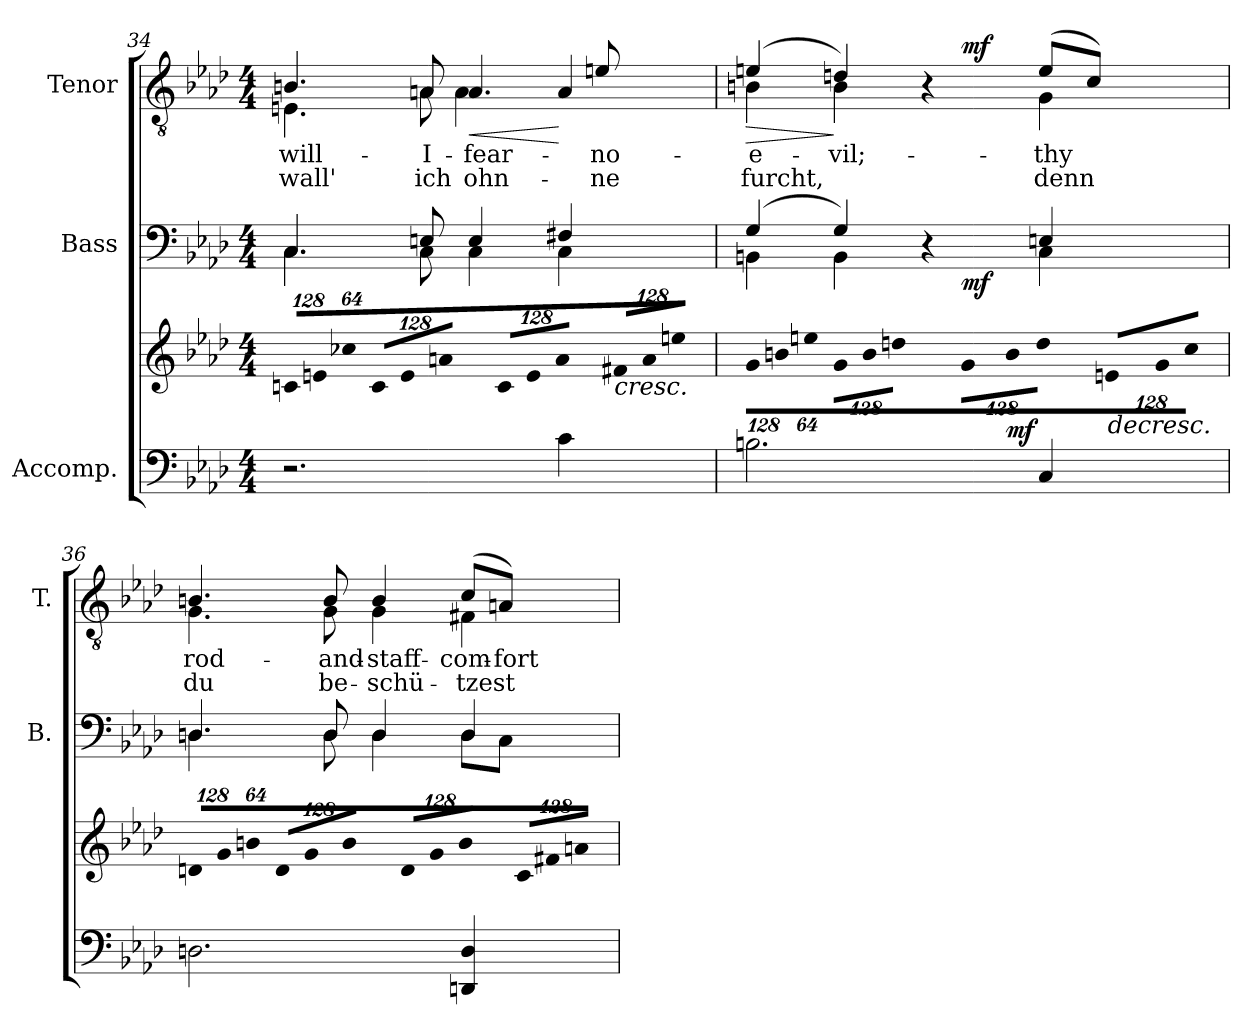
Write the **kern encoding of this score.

**kern	**kern	**dynam	**kern	**dynam	**kern	**text	**text	**dynam
*part3	*part3	*part3	*part2	*part2	*part1	*part1	*part1	*part1
*staff4	*staff3	*staff3/4	*staff2	*staff2	*staff1	*staff1	*staff1	*staff1
*I"Accomp.	*	*	*I"Bass	*	*I"Tenor	*	*	*
*	*	*	*I'B.	*	*I'T.	*	*	*
*clefF4	*clefG2	*	*clefF4	*	*clefGv2	*	*	*
*	*	*	*	*	*ITrd7c12	*	*	*
*k[b-e-a-d-]	*k[b-e-a-d-]	*	*k[b-e-a-d-]	*	*k[b-e-a-d-]	*	*	*
*A-:	*A-:	*	*A-:	*	*A-:	*	*	*
*M4/4	*M4/4	*	*M4/4	*	*M4/4	*	*	*
*	*Xbrackettup	*	*	*	*	*	*	*
=34	=34	=34	=34	=34	=34	=34	=34	=34
!	!LO:N:vis=8	!	!	!	!	!	!	!
*	*	*	*^	*	*	*	*	*
!	!	!	!	!	!	!	!LO:LY:b:color=#000000	!LO:LY:b:color=#000000	!
*	*	*	*	*	*	*^	*	*	*
2.r	1024%85cni/L	.	4.Ci/	4.Ci\	.	4.BBni/	4.EEni\	-will-	wall'	.
!	!LO:N:vis=8	!	!	!	!	!	!	!	!	!
.	1024%85eni/	.	.	.	.	.	.	.	.	.
!	!LO:N:vis=8	!	!	!	!	!	!	!	!	!
.	512%43cc-Xi/J	.	.	.	.	.	.	.	.	.
!	!LO:N:vis=8	!	!	!	!	!	!	!	!	!
.	1024%85ci/L	.	.	.	.	.	.	.	.	.
!	!LO:N:vis=8	!	!	!	!	!	!	!	!	!
.	1024%85ei/	.	.	.	.	.	.	.	.	.
!	!	!	!	!	!	!	!	!LO:LY:b:color=#000000	!LO:LY:b:color=#000000	!
.	.	.	8Eni/	8Ci\	.	8AAni/	8AAi\	-I-	ich	.
!	!LO:N:vis=8	!	!	!	!	!	!	!	!	!
.	512%43ani/J	.	.	.	.	.	.	.	.	.
!	!LO:N:vis=8	!	!	!	!	!	!	!	!	!
!	!	!	!	!	!	!	!	!LO:LY:b:color=#000000	!LO:LY:b:color=#000000	!LO:HP:b
.	1024%85ci/L	.	4Ei/	4Ci\	.	4.AAi/	4AAi\	-fear-	ohn-	<
!	!LO:N:vis=8	!	!	!	!	!	!	!	!	!
.	1024%85ei/	.	.	.	.	.	.	.	.	.
!	!LO:N:vis=8	!	!	!	!	!	!	!	!	!
.	512%43ai/J	.	.	.	.	.	.	.	.	.
!	!LO:N:vis=8	!	!	!	!	!	!	!	!	!
4ci\	1024%85f#Xi/L	[	4F#Xi/	4Ci\	.	.	4AAi/	.	.	[
!	!LO:N:vis=8	!	!	!	!	!	!	!	!	!
.	1024%85ai/	.	.	.	.	.	.	.	.	.
!	!	!	!	!	!	!	!	!LO:LY:b:color=#000000	!LO:LY:b:color=#000000	!
.	.	.	.	.	.	8Eni/	.	-no-	-ne	.
!	!LO:N:vis=8	!LO:HP:b	!	!	!	!	!	!	!	!
.	512%43eeni/J	<	.	.	.	.	.	.	.	.
*	*	*	*v	*v	*	*	*	*	*	*
*	*	*	*	*	*v	*v	*	*	*
!!LO:LB:g=z
=35	=35	=35	=35	=35	=35	=35	=35	=35
!	!LO:N:vis=8	!	!	!	!	!	!	!
*	*	*	*^	*	*	*	*	*
!	!	!	!	!	!	!	!LO:LY:b:color=#000000	!LO:LY:b:color=#000000	!LO:HP:b
*^	*	*	*	*^	*	*^	*	*	*
*	*	*	*	*	*	*	*	*	*^	*	*	*
2.Bni\	2ryy	1024%85gi\L	.	(4Gi/	4BBni\	2ryy	.	(4Eni/	4BBni\	2ryy	-e-	furcht,	>
!	!	!LO:N:vis=8	!	!	!	!	!	!	!	!	!	!	!
.	.	1024%85bni\	.	.	.	.	.	.	.	.	.	.	.
!	!	!LO:N:vis=8	!	!	!	!	!	!	!	!	!	!	!
.	.	512%43eeni\J	.	.	.	.	.	.	.	.	.	.	.
!	!	!LO:N:vis=8	!	!	!	!	!	!	!	!	!	!	!
!	!	!	!	!	!	!	!	!	!	!	!LO:LY:b:color=#000000	!	!
.	.	1024%85gi\L	.	4Gi/)	4BBi\	.	.	4Dni/)	4BBi\	.	-vil;-	.	]
!	!	!LO:N:vis=8	!	!	!	!	!	!	!	!	!	!	!
.	.	1024%85bi\	.	.	.	.	.	.	.	.	.	.	.
!	!	!LO:N:vis=8	!	!	!	!	!	!	!	!	!	!	!
.	.	512%43ddni\J	.	.	.	.	.	.	.	.	.	.	.
!	!	!LO:N:vis=8	!	!	!	!	!	!	!	!	!	!	!
.	8ryy	1024%85gi\L	.	4r	4ryy	16ryy	.	4r	4ryy	16ryy	.	.	.
.	.	.	.	.	.	64ryy	.	.	.	64ryy	.	.	.
.	.	.	.	.	.	256ryy	.	.	.	256ryy	.	.	.
.	.	.	.	.	.	1024ryy	.	.	.	1024ryy	.	.	.
!	!	!LO:N:vis=8	!	!	!	!	!	!	!	!	!	!	!
.	.	1024%85bi\	.	.	.	4ryy	mf	.	.	4ryy	.	.	mf
.	32ryy	.	.	.	.	.	.	.	.	.	.	.	.
.	128ryy	.	.	.	.	.	.	.	.	.	.	.	.
.	512ryy	.	.	.	.	.	.	.	.	.	.	.	.
!	!	!LO:N:vis=8	!	!	!	!	!	!	!	!	!	!	!
.	4ryy	512%43ddi\J	mf	.	.	.	.	.	.	.	.	.	.
!	!	!LO:N:vis=8	!	!	!	!	!	!	!	!	!	!	!
!	!	!	!	!	!	!	!	!	!	!	!LO:LY:b:color=#000000	!LO:LY:b:color=#000000	!
4Ci/	.	1024%85eni/L	]	4Eni/	4Ci\	.	.	(8Ei/L	4GGi\	.	-thy	denn	.
!	!	!LO:N:vis=8	!	!	!	!	!	!	!	!	!	!	!
.	.	1024%85gi/	.	.	.	8ryy	.	.	.	8ryy	.	.	.
.	.	.	.	.	.	.	.	8Ci/J)	.	.	.	.	.
!	!	!LO:N:vis=8	!LO:HP:b	!	!	!	!	!	!	!	!	!	!
.	16ryy	512%43cci/J	>	.	.	.	.	.	.	.	.	.	.
.	.	.	.	.	.	32ryy	.	.	.	32ryy	.	.	.
.	64ryy	.	.	.	.	.	.	.	.	.	.	.	.
.	.	.	.	.	.	128ryy	.	.	.	128ryy	.	.	.
.	256.ryy	.	.	.	.	.	.	.	.	.	.	.	.
.	.	.	.	.	.	512.ryy	.	.	.	512.ryy	.	.	.
=36	=36	=36	=36	=36	=36	=36	=36	=36	=36	=36	=36	=36	=36
!	!	!LO:N:vis=8	!	!	!	!	!	!	!	!	!	!	!
*	*	*	*	*	*v	*v	*	*	*	*	*	*	*
*v	*v	*	*	*	*	*	*v	*v	*v	*	*	*
*^	*	*	*	*^	*	*^	*	*	*
*	*	*	*	*	*	*	*	*	*^	*	*	*
!	!	!	!	!	!	!	!	!	!	!	!LO:LY:b:color=#000000	!LO:LY:b:color=#000000	!
*	*	*	*	*	*v	*v	*	*	*	*	*	*	*
*v	*v	*	*	*	*	*	*	*v	*v	*	*	*
2.Dni\	1024%85dni/L	.	4.Dni/	4.Di\	.	4.BBni/	4.GGi\	rod-	du	.
!	!LO:N:vis=8	!	!	!	!	!	!	!	!	!
.	1024%85gi/	.	.	.	.	.	.	.	.	.
!	!LO:N:vis=8	!	!	!	!	!	!	!	!	!
.	512%43bni/J	.	.	.	.	.	.	.	.	.
!	!LO:N:vis=8	!	!	!	!	!	!	!	!	!
.	1024%85di/L	.	.	.	.	.	.	.	.	.
!	!LO:N:vis=8	!	!	!	!	!	!	!	!	!
.	1024%85gi/	.	.	.	.	.	.	.	.	.
!	!	!	!	!	!	!	!	!LO:LY:b:color=#000000	!LO:LY:b:color=#000000	!
.	.	.	8Di/	8Di\	.	8BBi/	8GGi\	-and-	be-	.
!	!LO:N:vis=8	!	!	!	!	!	!	!	!	!
.	512%43bi/J	.	.	.	.	.	.	.	.	.
!	!LO:N:vis=8	!	!	!	!	!	!	!	!	!
!	!	!	!	!	!	!	!	!LO:LY:b:color=#000000	!LO:LY:b:color=#000000	!
.	1024%85di/L	.	4Di/	4Di\	.	4BBi/	4GGi\	-staff-	-schü-	.
!	!LO:N:vis=8	!	!	!	!	!	!	!	!	!
.	1024%85gi/	.	.	.	.	.	.	.	.	.
!	!LO:N:vis=8	!	!	!	!	!	!	!	!	!
.	512%43bi/J	.	.	.	.	.	.	.	.	.
!	!LO:N:vis=8	!	!	!	!	!	!	!	!	!
!	!	!	!	!	!	!	!	!LO:LY:b:color=#000000	!LO:LY:b:color=#000000	!
4DDni/ 4Di	1024%85ci/L	.	4Di/	8Di\L	.	(8Ci/L	4FF#Xi\	-com-	-tzest	.
!	!LO:N:vis=8	!	!	!	!	!	!	!	!	!
.	1024%85f#Xi/	.	.	.	.	.	.	.	.	.
!	!	!	!	!	!	!	!	!LO:LY:b:color=#000000	!	!
.	.	.	.	8Ci\J	.	8AAni/J)	.	-fort-	.	.
!	!LO:N:vis=8	!	!	!	!	!	!	!	!	!
.	512%43ani/J	.	.	.	.	.	.	.	.	.
*	*	*	*v	*v	*	*	*	*	*	*
*	*	*	*	*	*v	*v	*	*	*
=	=	=	=	=	=	=	=	=
*-	*-	*-	*-	*-	*-	*-	*-	*-
